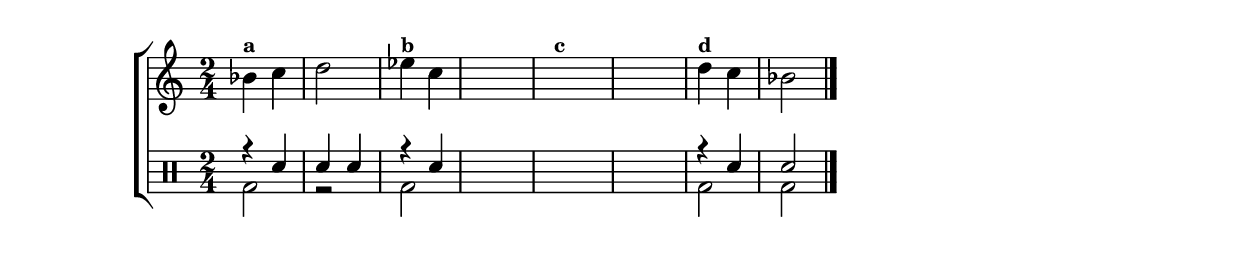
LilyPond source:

%-*- coding: utf-8 -*-

\version "2.16.0"

%\header {title = "criando o meio da melodia"}

\new ChoirStaff <<

<<

\relative c {
\transpose c bes' {
\clef treble
\override Staff.TimeSignature #'style = #'()
\override Score.BarNumber #'transparent = ##t
\override Score.RehearsalMark #'font-size = #-2
\stemDown
\time 2/4

c4^\markup {\small \bold {"a"}} d e2	
    	f4^\markup {\small \bold {"b"}} d 

\hideNotes
	e4 e 
	f4^\markup {\small \bold {"c"}} d g g	

\unHideNotes
	e4^\markup {\small \bold {"d"}} d c2

\bar "|."

} 
  
}

>>

\\


\drums {

\override Staff.TimeSignature #'style = #'()
\time 2/4 

\context DrumVoice = "1" { }
\context DrumVoice = "2" {  }

<<
{

r4 sn sn sn r sn

\hideNotes

sn2 sn sn 

\unHideNotes

r4 sn sn2

}
\\{

bd2 r2 bd2


\hideNotes

bd2 bd bd 

\unHideNotes

bd bd

}

>>


}

>>

